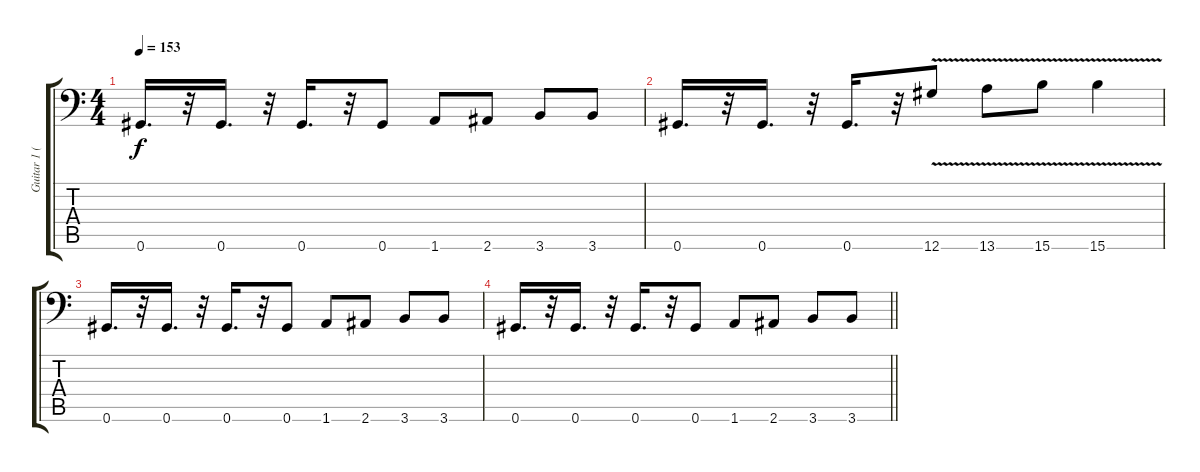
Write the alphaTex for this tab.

\track ("Guitar 1 (James)" "Guitar 1 (") {instrument distortionguitar}
\staff {score tabs}
\tuning (Bb3 F3 Db3 Ab2 Eb2 Ab1) {hide}
\ts (4 4)
\tempo 153
\clef f4
\ks c
0.6.16{d dy f} r.32 0.6.16{d} r.32 0.6.16{d} r.32 0.6.8 1.6.8 2.6.8 3.6.8 3.6.8 |
0.6.16{d} r.32 0.6.16{d} r.32 0.6.16{d} r.32 12.6{v}.8 13.6{v}.8 15.6{v}.8 15.6{v}.4 |
0.6.16{d} r.32 0.6.16{d} r.32 0.6.16{d} r.32 0.6.8 1.6.8 2.6.8 3.6.8 3.6.8 |
\barLineRight lightlight
0.6.16{d} r.32 0.6.16{d} r.32 0.6.16{d} r.32 0.6.8 1.6.8 2.6.8 3.6.8 3.6.8
